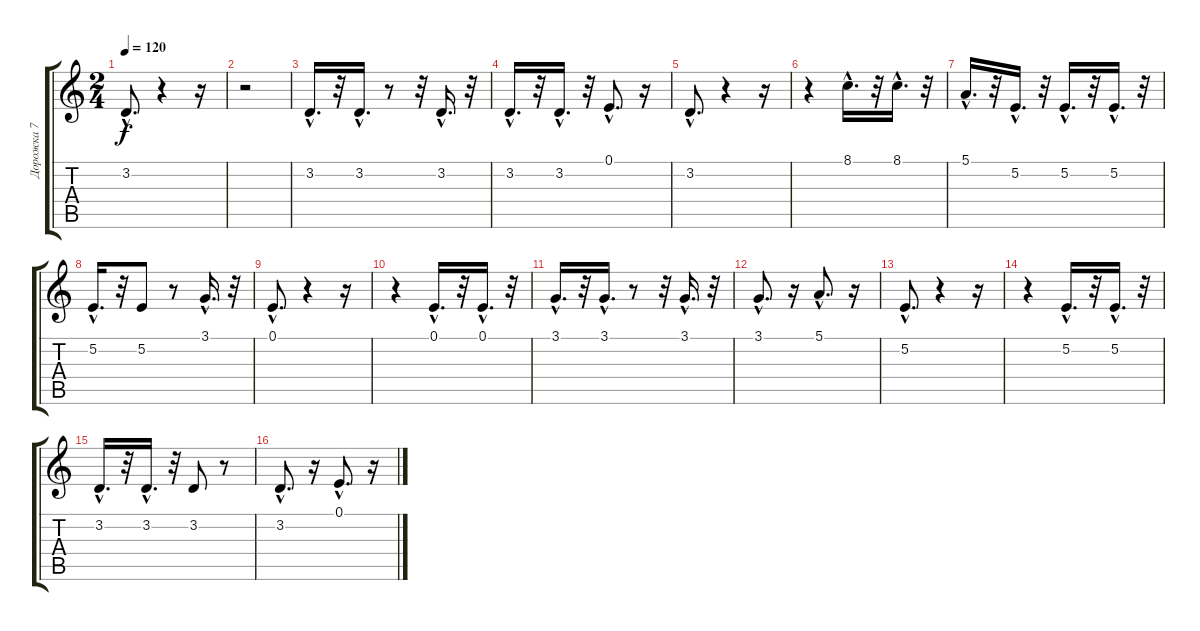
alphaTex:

\track ("Дорожка 7" "Дорожка 7") {instrument pad4choir}
\staff {score tabs}
\tuning (E4 B3 G3 D3 A2 D2) {hide}
\ts (2 4)
\tempo 120
\clef g2
\ks c
3.2{hac}.8{d dy f} r.4 r.16 |
r.2 |
3.2{hac}.16{d} r.32 3.2{hac}.16{d} r.8 r.32 3.2{hac}.16{d} r.32 |
3.2{hac}.16{d} r.32 3.2{hac}.16{d} r.32 0.1{hac}.8{d} r.16 |
3.2{hac}.8{d} r.4 r.16 |
r.4 8.1{hac}.16{d} r.32 8.1{hac}.16{d} r.32 |
5.1{hac}.16{d} r.32 5.2{hac}.16{d} r.32 5.2{hac}.16{d} r.32 5.2{hac}.16{d} r.32 |
5.2{hac}.16{d} r.32 5.2.8 r.8 3.1{hac}.16{d} r.32 |
0.1{hac}.8{d} r.4 r.16 |
r.4 0.1{hac}.16{d} r.32 0.1{hac}.16{d} r.32 |
3.1{hac}.16{d} r.32 3.1{hac}.16{d} r.8 r.32 3.1{hac}.16{d} r.32 |
3.1{hac}.8{d} r.16 5.1{hac}.8{d} r.16 |
5.2{hac}.8{d} r.4 r.16 |
r.4 5.2{hac}.16{d} r.32 5.2{hac}.16{d} r.32 |
3.2{hac}.16{d} r.32 3.2{hac}.16{d} r.32 3.2.8 r.8 |
3.2{hac}.8{d} r.16 0.1{hac}.8{d} r.16
